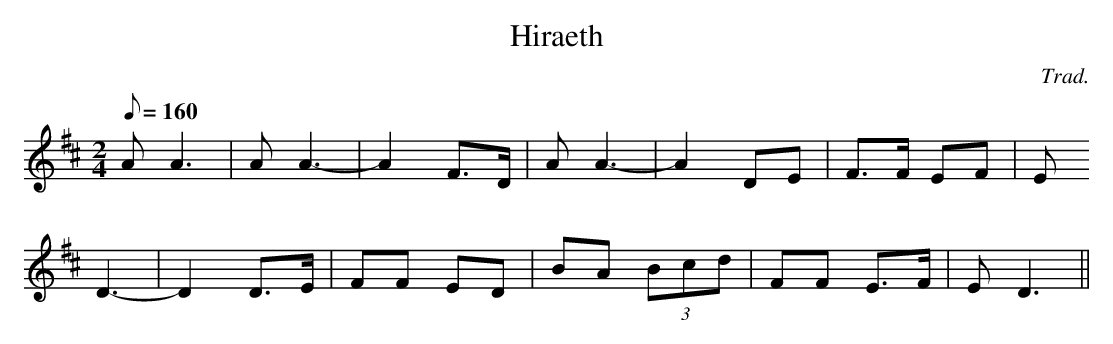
X:1
T:Hiraeth
M:2/4
L:1/8
Q:160
C:Trad.
K:D
A A3 | A A3- | A2 F>D | A A3- | A2 DE | F>F EF | E
D3- | D2 D>E | FF ED | BA (3Bcd | FF E>F | E D3 ||
